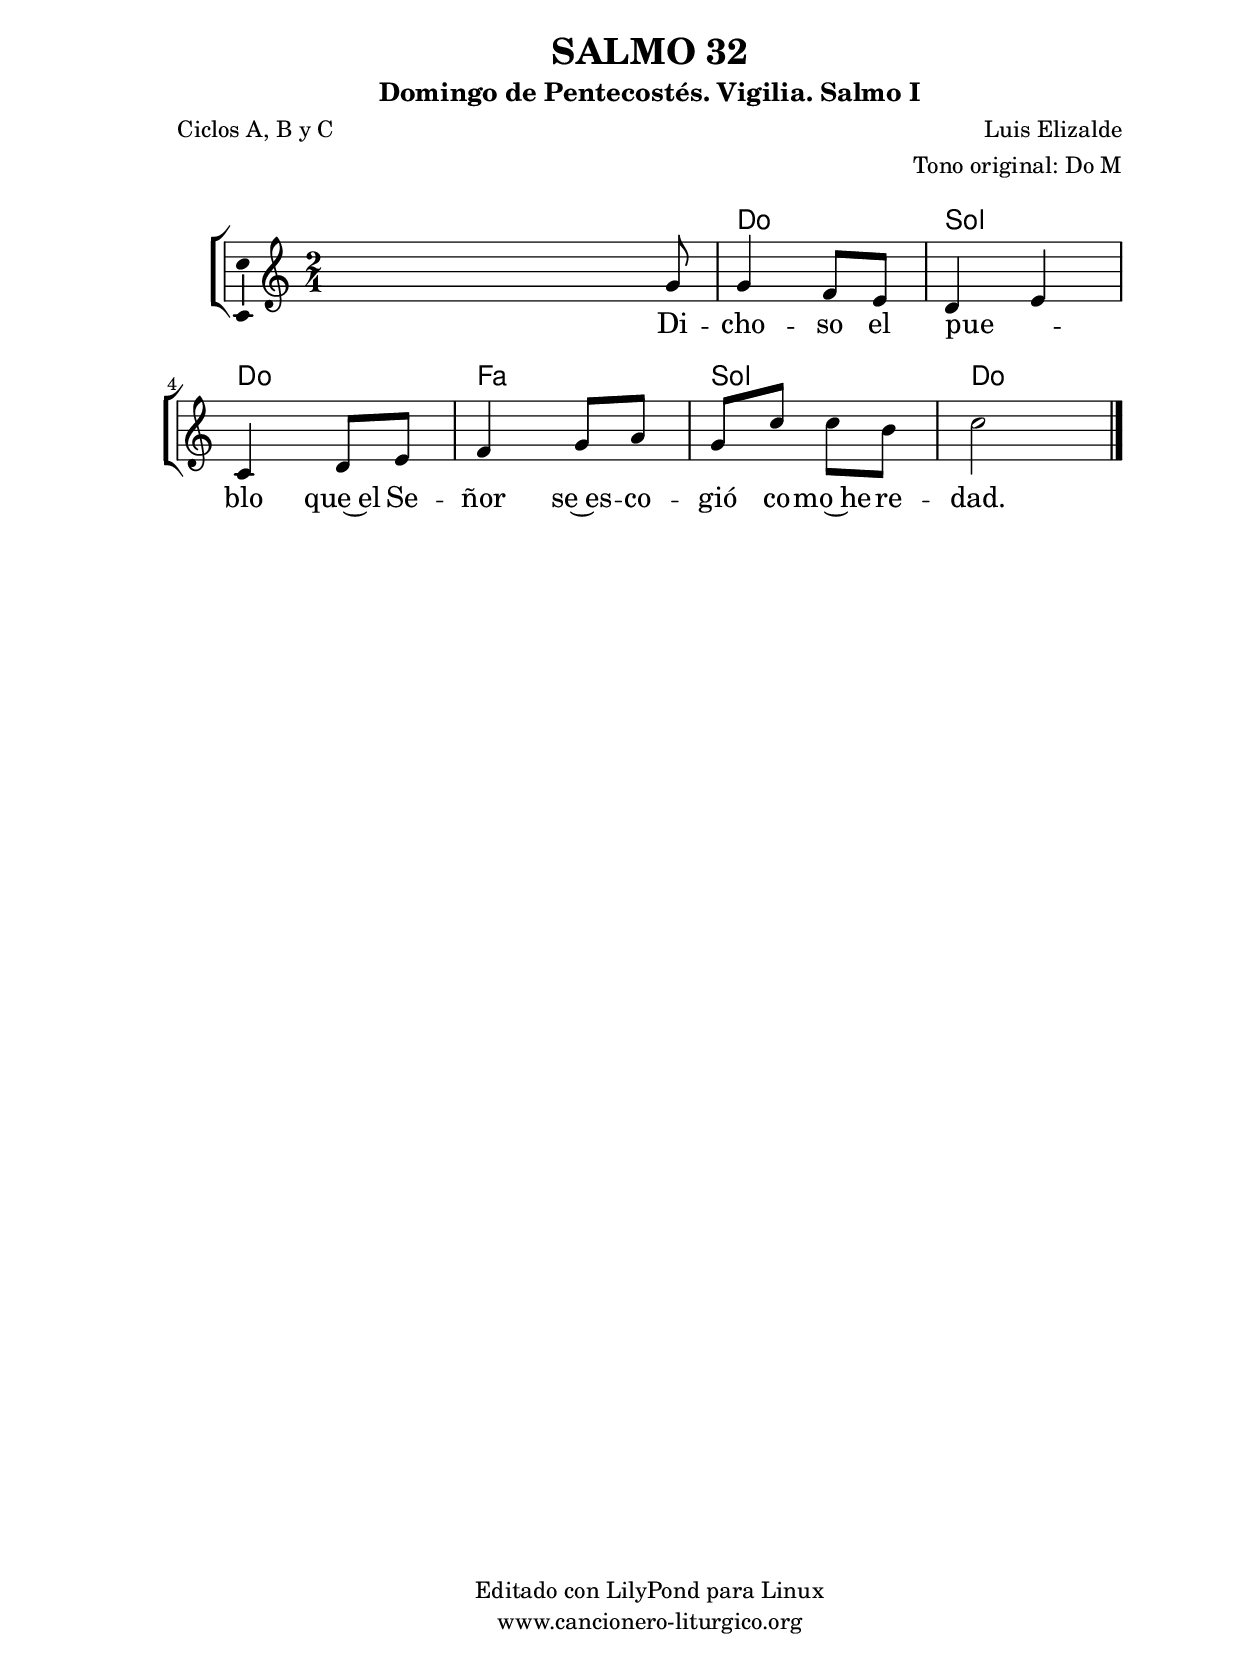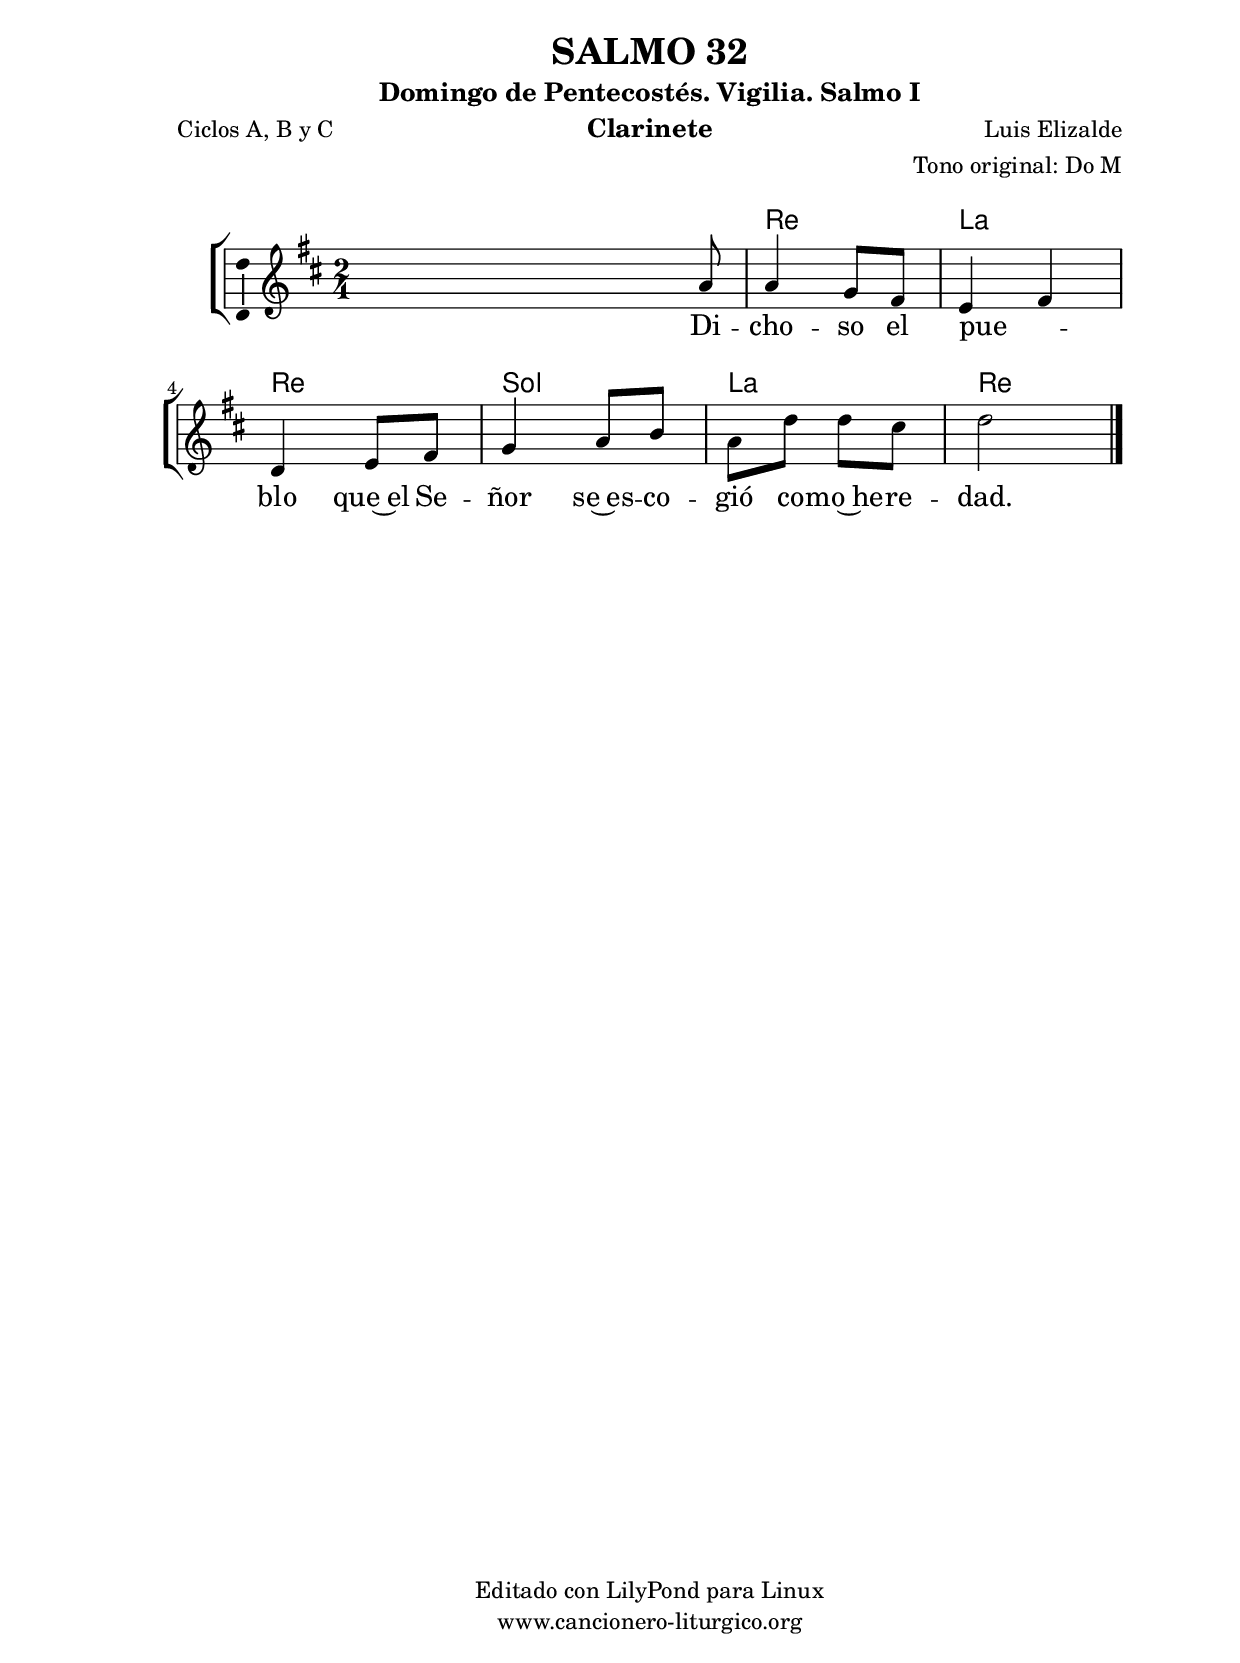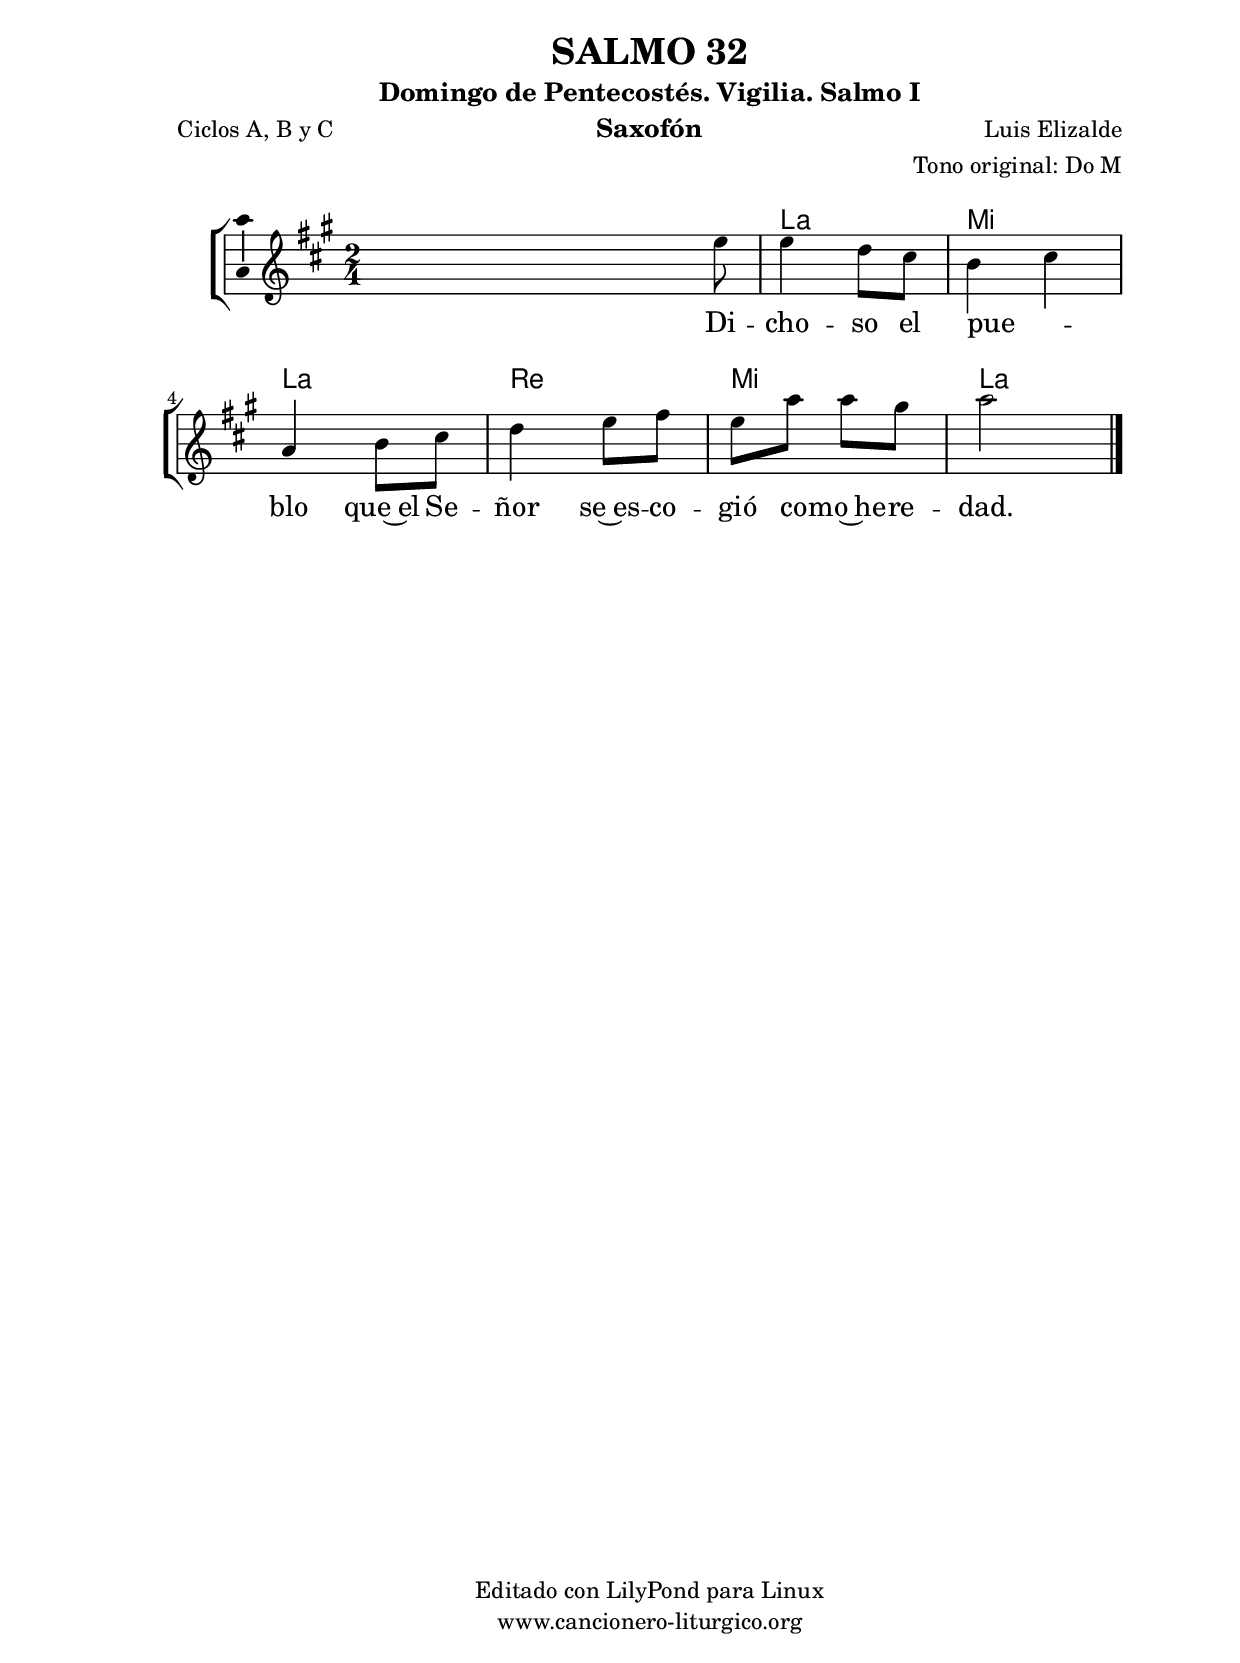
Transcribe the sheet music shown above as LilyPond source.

%
%para convertir .midi en .wav:
%timidity filename.midi -Ow -o finename.wav
%
%
%Para convertir de .wav a .mp3:
%lame -h -m j filename.wav
%
%
%para escuchar el midi:
%timidity nombrefichero.midi
%


%versión de lilypond para la que se ha escrito esta partitura:
\version "2.16.0"

	%Tamaño papel
	#(set-default-paper-size "a4")
	%Tamaño partitura
	#(set-global-staff-size 20)
	%No responde al pulsar sobre una nota
	#(ly:set-option 'point-and-click #f)

%parámetros del encabezamiento:
\header {
	title = "SALMO 32"
	subtitle = "Domingo de Pentecostés. Vigilia. Salmo I"
	composer = "Luis Elizalde"
	poet = "Ciclos A, B y C"
	meter = ""
	arranger = "Tono original: Do M"
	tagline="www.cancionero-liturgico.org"
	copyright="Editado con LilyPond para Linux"
	}

%parámetros asociados al papel:
\paper  {
	oddHeaderMarkup = \markup {\fill-line { \on-the-fly #not-first-page \fromproperty #'header:title \on-the-fly #not-first-page \fromproperty #'header:composer }}
	evenHeaderMarkup = \markup {\fill-line { \fromproperty #'header:composer \fromproperty #'header:title }}
	#(set-paper-size "a4")
	print-page-number = ##f
	first-page-number = 1
	print-first-page-number = ##f
%	head-separation = 3.0 \cm
	top-margin = 2.0 \cm
	bottom-margin = 0.5\cm
%%%	bottom-margin = -1.0\cm
	left-margin = 3.0 \cm
	line-width = 16.0 \cm 
	indent = 8\mm
	interscoreline = 2.\mm
	between-system-space = 15\mm
%	para que las partituras no llenen la hoja:
	ragged-bottom = ##t
%	idem para la última hoja:
	ragged-last-bottom = ##f
%	para que las partituras llenen el ancho del papel:
	ragged-last = ##f
	after-title-space = 2.5 \cm
%page-count=1
system-count=2

	%Flexible Vertical Spacing
%	markup-markup-spacing =
%	#'((basic-distance . 15) (minimum-distance . 15) (padding . 3))
	markup-system-spacing =
	#'((basic-distance . 15) (minimum-distance . 15) (padding . 3))
	system-system-spacing =
	#'((basic-distance . 15) (minimum-distance . 15) (padding . 3))
	score-system-spacing =
	#'((basic-distance . 15) (minimum-distance . 15) (padding . 5))
%	top-system-spacing = % header
%	#'((basic-distance . 8) (minimum-distance . 0) (padding . 3))
%	top-markup-spacing =
%	#'((basic-distance . 20) (minimum-distance . 20) (padding . 3))
	last-bottom-spacing = % footer
	#'((basic-distance . 5) (minimum-distance . 5) (padding . 3))
%	score-markup-spacing =
%	#'((basic-distance . 16) (minimum-distance . 13) (padding . 3))

	}


%parámetros que afectan a toda la partitura:
global =  {
	%clave de sol (G):
	\clef G
	%armadura:
%	\transpose f a
	\key c \major
	\tempo 4=80
	\set Score.tempoHideNote = ##t
	}


acordes = {
	\italianChords
	\chordmode {
%	\transpose f a
{

s2
c2 g c f g c

	}
	}
}

melodia = 
%	\transpose f a
{
	\relative c''{

\time 2/4
s4 s8 g8
g4 f8 e
d4 e
c4 d8 e
f4 g8 a
g8 c c b
c2

	\bar "|."
	}
	}


texto = \lyricmode {
Di -- cho -- so el pue -- _ blo
que~el Se -- ñor se~es -- co -- gió co -- mo~he -- re -- dad.
	}


acordesStaff = \context ChordNames = acordesStaff <<
	\set chordChanges = ##t
	\acordes
	>>


vozStaff = \context Voice = vozStaff
\with {\consists "Ambitus_engraver"}
<<
%	\set Staff.instrumentName = ""
%	\set Staff.shortInstrumentName = ""
%	\set Staff.midiInstrument = #"clarinet"
%	\set Staff.midiInstrument = #"cello"
%	\set Staff.midiInstrument = #"flute"
	\set Staff.midiInstrument = #"electric guitar (jazz)"
%	\set Staff.midiInstrument = #"english horn"
%	\set Staff.midiInstrument = #"violin"
%	\set Staff.midiInstrument = #"glockenspiel"
	\set Staff.midiMinimumVolume = #0.7
	\set Staff.midiMaximumVolume = #0.9
	\global
	\melodia
	>>


textoStaff = \context Lyrics = textoStaff <<
	\lyricsto vozStaff \texto
	>>

\book {
	\score {
		\context ChoirStaff {
			\override StaffGroup.SystemStartBracket #'collapse-height = #1
			\override Score.SystemStartBar #'collapse-height = #1
			<<
			\acordesStaff
			\vozStaff
			\textoStaff
			>>
			}
		\layout {
	    		\context {
				\Lyrics
				\override LyricText #'font-size = #2
				}
	   		 \context {
				\Score
				%fontSize = #3
				\override StaffSymbol #'staff-space = #(magstep +3)
				%\override Beam #'thickness = #0.55
				%\override SpacingSpanner #'spacing-increment = #1.0
				%\override Slur #'height-limit = #1.5
				}
			}
		}
	\score {
		\unfoldRepeats
		\context ChoirStaff {
			<<
			\acordesStaff
			\vozStaff
			>>
			}
		\midi {
	  		\context {
	  			\Score
				tempoWholesPerMinute = #(ly:make-moment 70 4)
				}
			}
		}
	}

%Partitura para clarinete
#(define output-suffix "C")
\book {
	\header{
		instrument = "Clarinete"
		}
	\score {
		\context ChoirStaff {
			\override StaffGroup.SystemStartBracket #'collapse-height = #1
			\override Score.SystemStartBar #'collapse-height = #1
\transpose c d
			<<
			\acordesStaff
			\vozStaff
			\textoStaff
			>>
			}
		\layout {
	    		\context {
				\Lyrics
				\override LyricText #'font-size = #2
				}
	   		 \context {
				\Score
				%fontSize = #3
				\override StaffSymbol #'staff-space = #(magstep +3)
				%\override Beam #'thickness = #0.55
				%\override SpacingSpanner #'spacing-increment = #1.0
				%\override Slur #'height-limit = #1.5
				}
			}
		}
	}

%Partitura para saxofón
#(define output-suffix "S")
\book {
	\header{
		instrument = "Saxofón"
		}
	\score {
		\context ChoirStaff {
			\override StaffGroup.SystemStartBracket #'collapse-height = #1
			\override Score.SystemStartBar #'collapse-height = #1
\transpose c a
			<<
			\acordesStaff
			\vozStaff
			\textoStaff
			>>
			}
		\layout {
	    		\context {
				\Lyrics
				\override LyricText #'font-size = #2
				}
	   		 \context {
				\Score
				%fontSize = #3
				\override StaffSymbol #'staff-space = #(magstep +3)
				%\override Beam #'thickness = #0.55
				%\override SpacingSpanner #'spacing-increment = #1.0
				%\override Slur #'height-limit = #1.5
				}
			}
		}
	}

